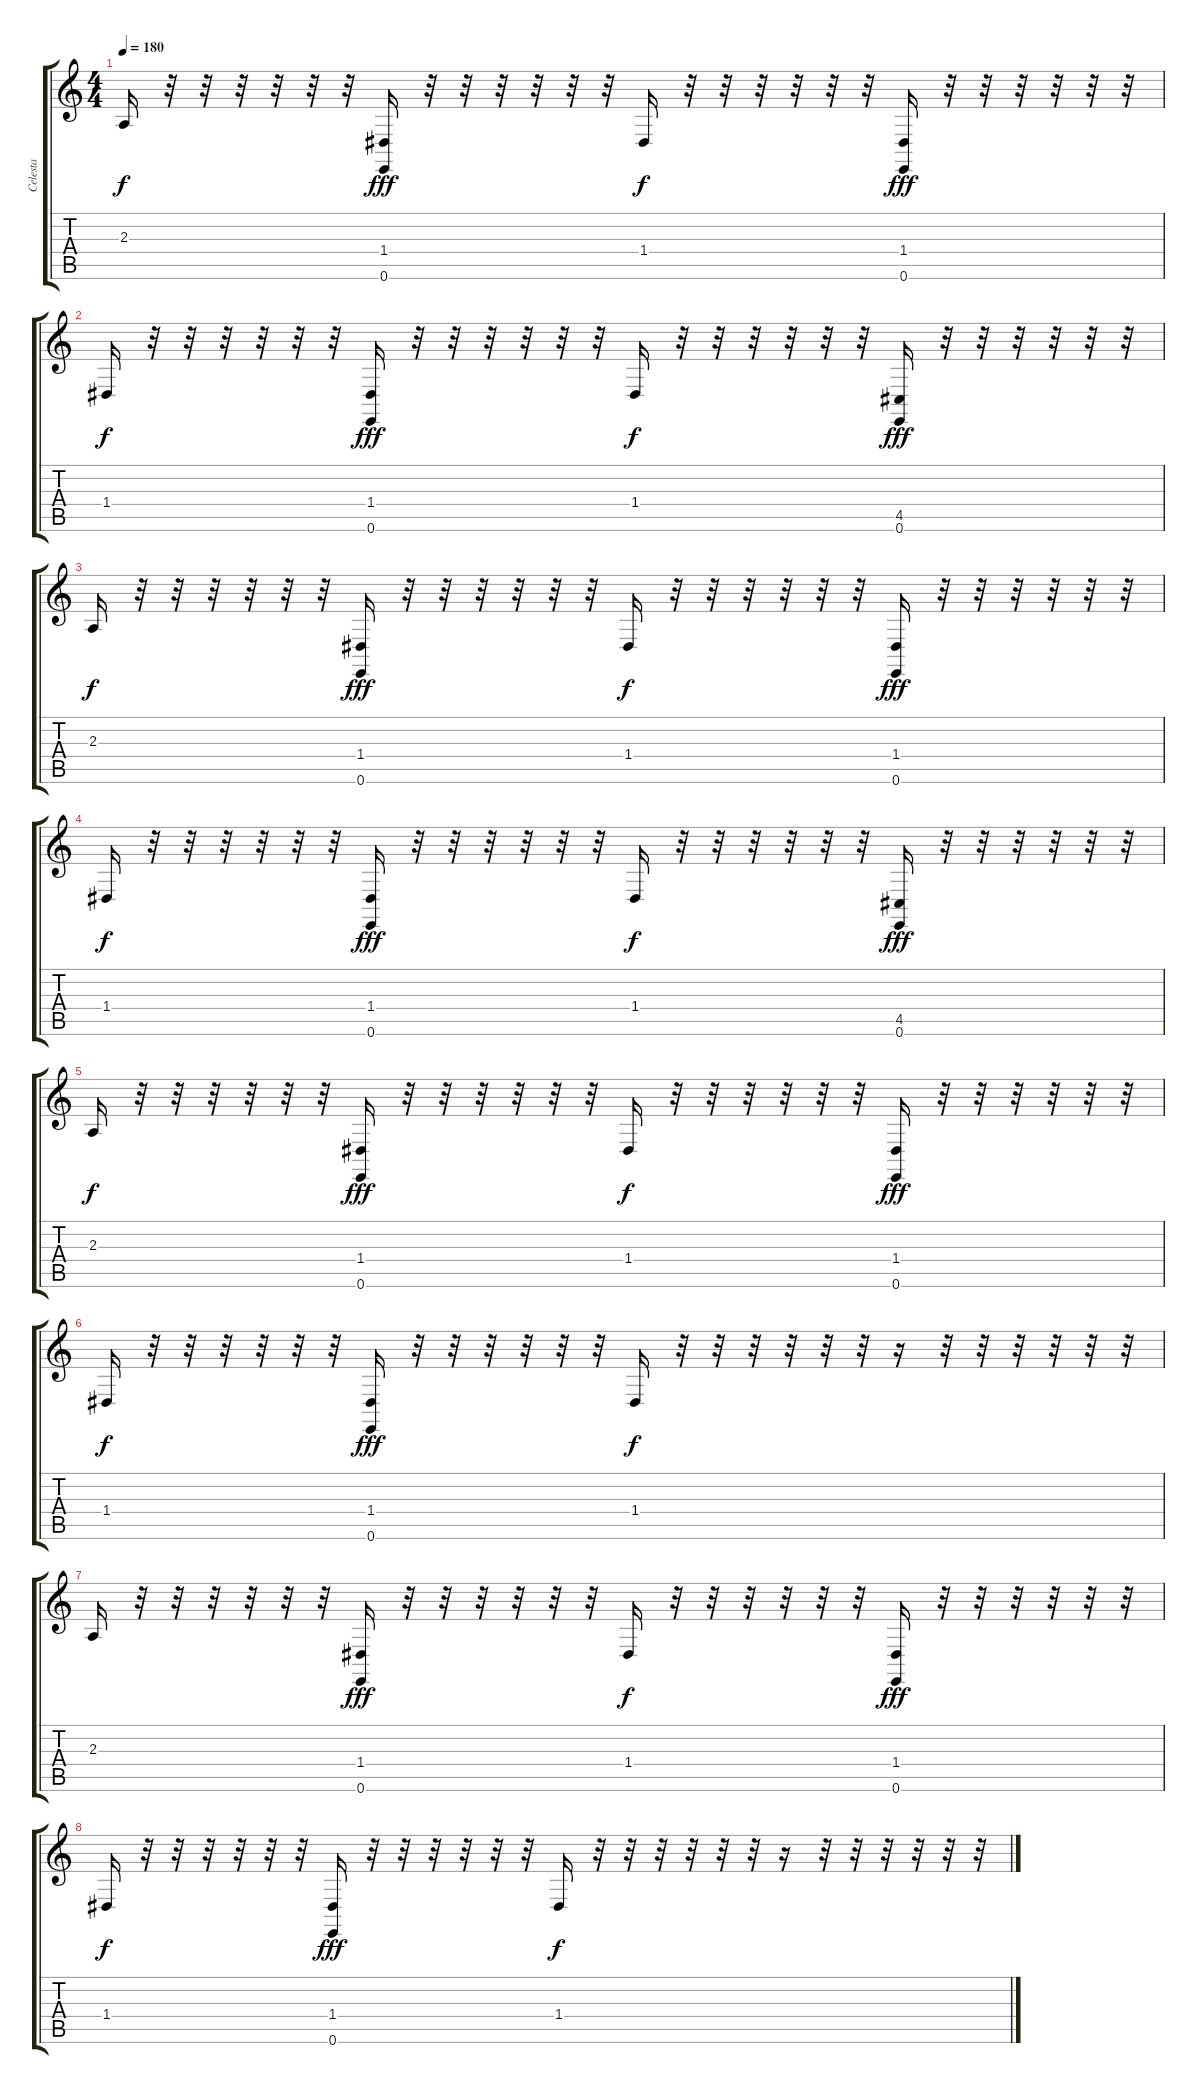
\track ("Celesta" "Celesta") {instrument celesta}
\staff {score tabs}
\tuning (E4 B3 G3 D3 A2 E2) {hide}
\ts (4 4)
\tempo 180
\clef g2
\ks c
2.3.16{dy f} r.32 r.32 r.32 r.32 r.32 r.32 (1.4 0.6).16{dy fff} r.32 r.32 r.32 r.32 r.32 r.32 1.4.16{dy f} r.32 r.32 r.32 r.32 r.32 r.32 (1.4 0.6).16{dy fff} r.32 r.32 r.32 r.32 r.32 r.32 |
1.4.16{dy f} r.32 r.32 r.32 r.32 r.32 r.32 (1.4 0.6).16{dy fff} r.32 r.32 r.32 r.32 r.32 r.32 1.4.16{dy f} r.32 r.32 r.32 r.32 r.32 r.32 (4.5 0.6).16{dy fff} r.32 r.32 r.32 r.32 r.32 r.32 |
2.3.16{dy f} r.32 r.32 r.32 r.32 r.32 r.32 (1.4 0.6).16{dy fff} r.32 r.32 r.32 r.32 r.32 r.32 1.4.16{dy f} r.32 r.32 r.32 r.32 r.32 r.32 (1.4 0.6).16{dy fff} r.32 r.32 r.32 r.32 r.32 r.32 |
1.4.16{dy f} r.32 r.32 r.32 r.32 r.32 r.32 (1.4 0.6).16{dy fff} r.32 r.32 r.32 r.32 r.32 r.32 1.4.16{dy f} r.32 r.32 r.32 r.32 r.32 r.32 (4.5 0.6).16{dy fff} r.32 r.32 r.32 r.32 r.32 r.32 |
2.3.16{dy f} r.32 r.32 r.32 r.32 r.32 r.32 (1.4 0.6).16{dy fff} r.32 r.32 r.32 r.32 r.32 r.32 1.4.16{dy f} r.32 r.32 r.32 r.32 r.32 r.32 (1.4 0.6).16{dy fff} r.32 r.32 r.32 r.32 r.32 r.32 |
1.4.16{dy f} r.32 r.32 r.32 r.32 r.32 r.32 (1.4 0.6).16{dy fff} r.32 r.32 r.32 r.32 r.32 r.32 1.4.16{dy f} r.32 r.32 r.32 r.32 r.32 r.32 r.16 r.32 r.32 r.32 r.32 r.32 r.32 |
2.3.16 r.32 r.32 r.32 r.32 r.32 r.32 (1.4 0.6).16{dy fff} r.32 r.32 r.32 r.32 r.32 r.32 1.4.16{dy f} r.32 r.32 r.32 r.32 r.32 r.32 (1.4 0.6).16{dy fff} r.32 r.32 r.32 r.32 r.32 r.32 |
1.4.16{dy f} r.32 r.32 r.32 r.32 r.32 r.32 (1.4 0.6).16{dy fff} r.32 r.32 r.32 r.32 r.32 r.32 1.4.16{dy f} r.32 r.32 r.32 r.32 r.32 r.32 r.16 r.32 r.32 r.32 r.32 r.32 r.32
